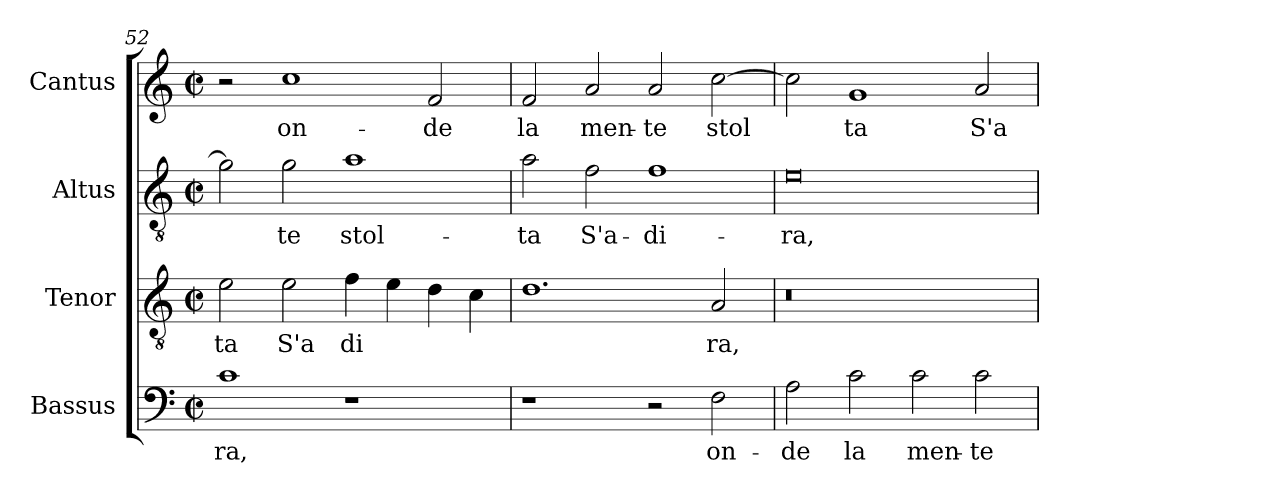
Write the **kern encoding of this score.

**kern	**text	**kern	**text	**kern	**text	**kern	**text
*part4	*part4	*part3	*part3	*part2	*part2	*part1	*part1
*staff4	*staff4	*staff3	*staff3	*staff2	*staff2	*staff1	*staff1
*I"Bassus	*	*I"Tenor	*	*I"Altus	*	*I"Cantus	*
*I'Bassus	*	*I'Tenor	*	*I'Altus	*	*I'Cantus	*
*clefF4	*	*clefGv2	*	*clefGv2	*	*clefG2	*
*k[]	*	*k[]	*	*k[]	*	*k[]	*
*C:	*	*C:	*	*C:	*	*C:	*
*M2/2	*	*M2/2	*	*M2/2	*	*M2/2	*
*met(c|)	*	*met(c|)	*	*met(c|)	*	*met(c|)	*
=52	=52	=52	=52	=52	=52	=52	=52
!	!LO:LY:b:cj	!	!LO:LY:b:cj	!	!LO:LY:b:cj	!	!
1c	-ra,	2e\	ta	2g\]	--	2r	.
!	!	!	!LO:LY:b:cj	!	!LO:LY:b:cj	!	!LO:LY:b:cj
.	.	2e\	S'a	2g\	-te	1cc	on-
!	!	!	!LO:LY:b:cj	!	!LO:LY:b:cj	!	!
1r	.	4f\	di	1a	stol-	.	.
!	!	!	!LO:LY:b:cj	!	!	!	!
.	.	4e\	.	.	.	.	.
!	!	!	!LO:LY:b:cj	!	!	!	!LO:LY:b:cj
.	.	4d\	.	.	.	2f/	-de
!	!	!	!LO:LY:b:cj	!	!	!	!
.	.	4c\	.	.	.	.	.
!!LO:PB:g=z
=53	=53	=53	=53	=53	=53	=53	=53
!	!	!	!LO:LY:b:cj	!	!LO:LY:b:cj	!	!LO:LY:b:cj
1r	.	1.d	.	2a\	-ta	2f/	la
!	!	!	!	!	!LO:LY:b:cj	!	!LO:LY:b:cj
.	.	.	.	2f\	S'a-	2a/	men-
!	!	!	!	!	!LO:LY:b:cj	!	!LO:LY:b:cj
2r	.	.	.	1f	-di-	2a/	-te
!	!LO:LY:b:cj	!	!LO:LY:b:cj	!	!	!	!LO:LY:b:cj
2F\	on-	2A/	ra,	.	.	[>2cc\	stol-
=54	=54	=54	=54	=54	=54	=54	=54
!	!LO:LY:b:cj	!	!	!	!LO:LY:b:cj	!	!LO:LY:b:cj
2A\	-de	0r	.	0e	-ra,	2cc\]	--
!	!LO:LY:b:cj	!	!	!	!	!	!LO:LY:b:cj
2c\	la	.	.	.	.	1g	-ta
!	!LO:LY:b:cj	!	!	!	!	!	!
2c\	men-	.	.	.	.	.	.
!	!LO:LY:b:cj	!	!	!	!	!	!LO:LY:b:cj
2c\	-te	.	.	.	.	2a/	S'a-
=	=	=	=	=	=	=	=
*-	*-	*-	*-	*-	*-	*-	*-
